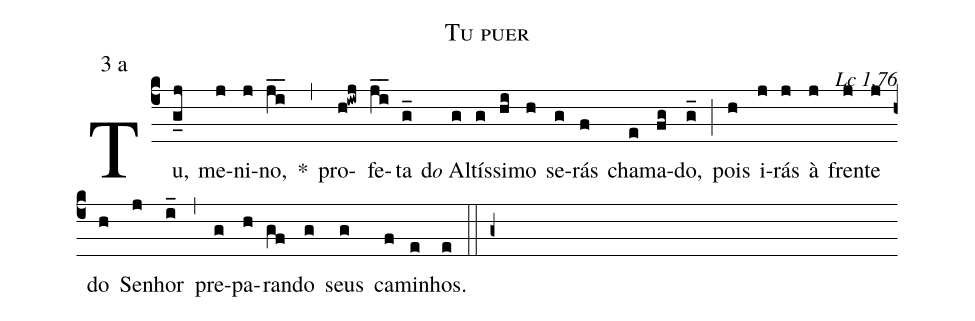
name: Tu puer;
mode: 3;
mode-differentia: a;
commentary: Lc 1,76;
%%
(c4)

Tu,(g_j) me(j)ni(j)no,(ji__) *(,) pro(h!iwj)fe(ji__)ta(g_) d<e>o</e> Al(g)tís(g)si(hi)mo(h) se(g)rás(f) cha(e)ma(fg)do,(g_) (;) pois(h) i(j)rás(j) à(j) fren(j)te(j) do(h) Se(j)nhor(i_) (,) pre(g)pa(h)ran(gf)do(g) seus(g) ca(f)mi(e)nhos.(e) (::g+)
